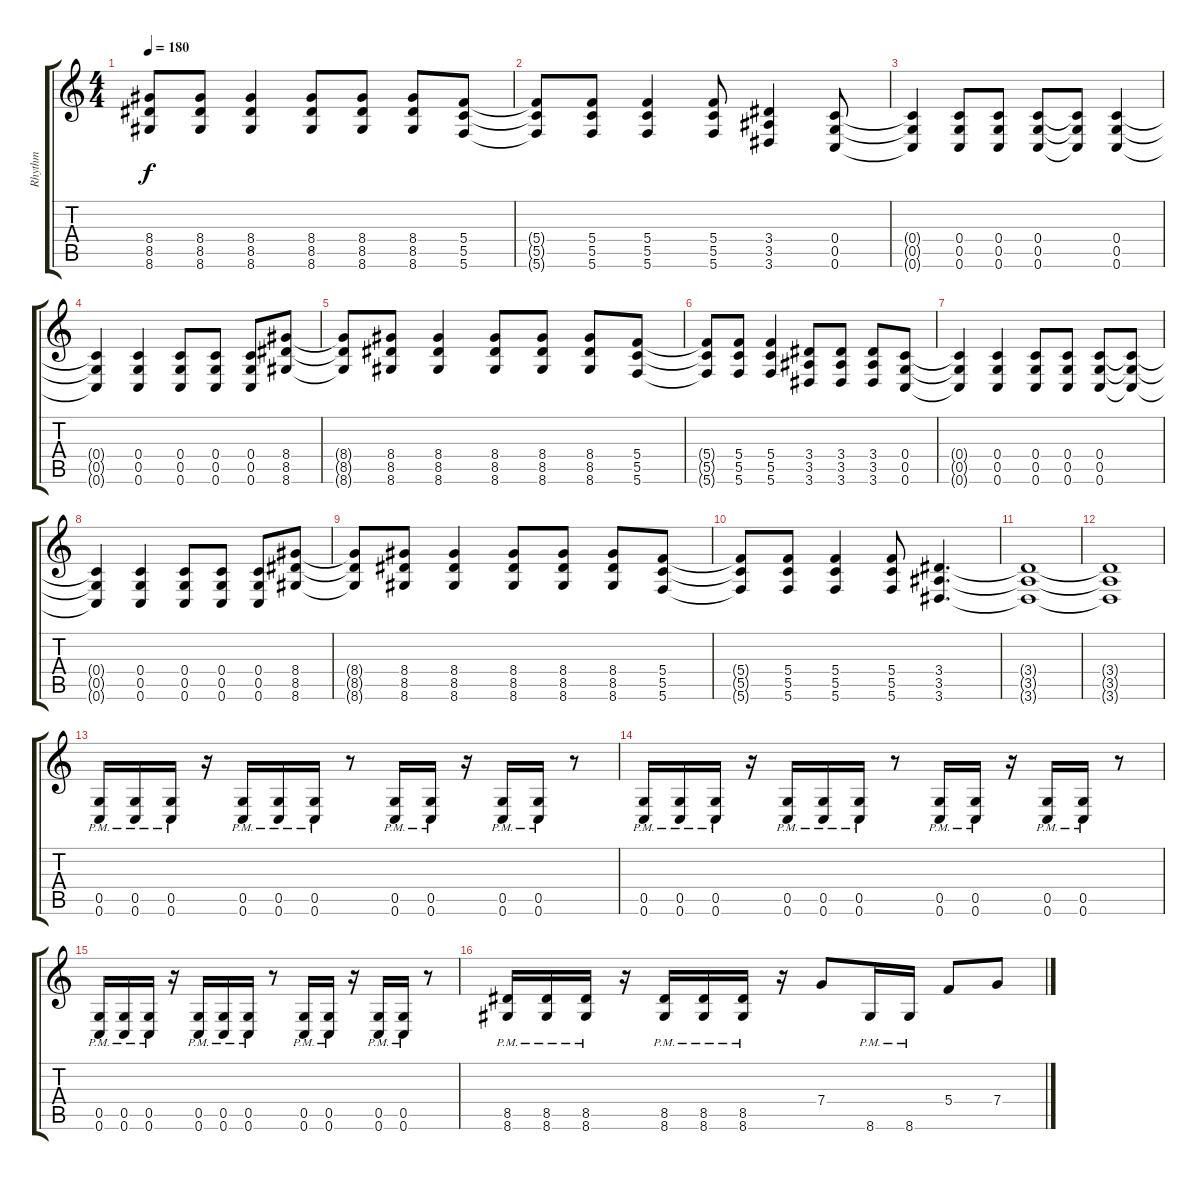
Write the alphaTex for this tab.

\track ("Rhythm" "Rhythm") {instrument distortionguitar}
\staff {score tabs}
\tuning (D4 A3 F3 C3 G2 C2) {hide}
\ts (4 4)
\tempo 180
\clef g2
\ks c
(8.4{t} 8.5{t} 8.6{t}).8{dy f} (8.4 8.5 8.6).8 (8.4 8.5 8.6).4 (8.4 8.5 8.6).8 (8.4 8.5 8.6).8 (8.4 8.5 8.6).8 (5.4 5.5 5.6).8 |
(5.4{t} 5.5{t} 5.6{t}).8 (5.4 5.5 5.6).8 (5.4 5.5 5.6).4 (5.4 5.5 5.6).8 (3.4 3.5 3.6).4 (0.4 0.5 0.6).8 |
(0.4{t} 0.5{t} 0.6{t}).4 (0.4 0.5 0.6).8 (0.4 0.5 0.6).8 (0.4 0.5 0.6).8 (0.4{t} 0.5{t} 0.6{t}).8 (0.4 0.5 0.6).4 |
(0.4{t} 0.5{t} 0.6{t}).4 (0.4 0.5 0.6).4 (0.4 0.5 0.6).8 (0.4 0.5 0.6).8 (0.4 0.5 0.6).8 (8.4 8.5 8.6).8 |
(8.4{t} 8.5{t} 8.6{t}).8 (8.4 8.5 8.6).8 (8.4 8.5 8.6).4 (8.4 8.5 8.6).8 (8.4 8.5 8.6).8 (8.4 8.5 8.6).8 (5.4 5.5 5.6).8 |
(5.4{t} 5.5{t} 5.6{t}).8 (5.4 5.5 5.6).8 (5.4 5.5 5.6).4 (3.4 3.5 3.6).8 (3.4 3.5 3.6).8 (3.4 3.5 3.6).8 (0.4 0.5 0.6).8 |
(0.4{t} 0.5{t} 0.6{t}).4 (0.4 0.5 0.6).4 (0.4 0.5 0.6).8 (0.4 0.5 0.6).8 (0.4 0.5 0.6).8 (0.4{t} 0.5{t} 0.6{t}).8 |
(0.4{t} 0.5{t} 0.6{t}).4 (0.4 0.5 0.6).4 (0.4 0.5 0.6).8 (0.4 0.5 0.6).8 (0.4 0.5 0.6).8 (8.4 8.5 8.6).8 |
(8.4{t} 8.5{t} 8.6{t}).8 (8.4 8.5 8.6).8 (8.4 8.5 8.6).4 (8.4 8.5 8.6).8 (8.4 8.5 8.6).8 (8.4 8.5 8.6).8 (5.4 5.5 5.6).8 |
(5.4{t} 5.5{t} 5.6{t}).8 (5.4 5.5 5.6).8 (5.4 5.5 5.6).4 (5.4 5.5 5.6).8 (3.4 3.5 3.6).4{d} |
(3.4{t} 3.5{t} 3.6{t}).1 |
(3.4{t} 3.5{t} 3.6{t}).1 |
(0.5{pm} 0.6{pm}).16 (0.5{pm} 0.6{pm}).16 (0.5{pm} 0.6{pm}).16 r.16 (0.5{pm} 0.6{pm}).16 (0.5{pm} 0.6{pm}).16 (0.5{pm} 0.6{pm}).16 r.8 (0.5{pm} 0.6{pm}).16 (0.5{pm} 0.6{pm}).16 r.16 (0.5{pm} 0.6{pm}).16 (0.5{pm} 0.6{pm}).16 r.8 |
(0.5{pm} 0.6{pm}).16 (0.5{pm} 0.6{pm}).16 (0.5{pm} 0.6{pm}).16 r.16 (0.5{pm} 0.6{pm}).16 (0.5{pm} 0.6{pm}).16 (0.5{pm} 0.6{pm}).16 r.8 (0.5{pm} 0.6{pm}).16 (0.5{pm} 0.6{pm}).16 r.16 (0.5{pm} 0.6{pm}).16 (0.5{pm} 0.6{pm}).16 r.8 |
(0.5{pm} 0.6{pm}).16 (0.5{pm} 0.6{pm}).16 (0.5{pm} 0.6{pm}).16 r.16 (0.5{pm} 0.6{pm}).16 (0.5{pm} 0.6{pm}).16 (0.5{pm} 0.6{pm}).16 r.8 (0.5{pm} 0.6{pm}).16 (0.5{pm} 0.6{pm}).16 r.16 (0.5{pm} 0.6{pm}).16 (0.5{pm} 0.6{pm}).16 r.8 |
(8.5{pm} 8.6{pm}).16 (8.5{pm} 8.6{pm}).16 (8.5{pm} 8.6{pm}).16 r.16 (8.5{pm} 8.6{pm}).16 (8.5{pm} 8.6{pm}).16 (8.5{pm} 8.6{pm}).16 r.16 7.4.8 8.6{pm}.16 8.6{pm}.16 5.4.8 7.4.8
